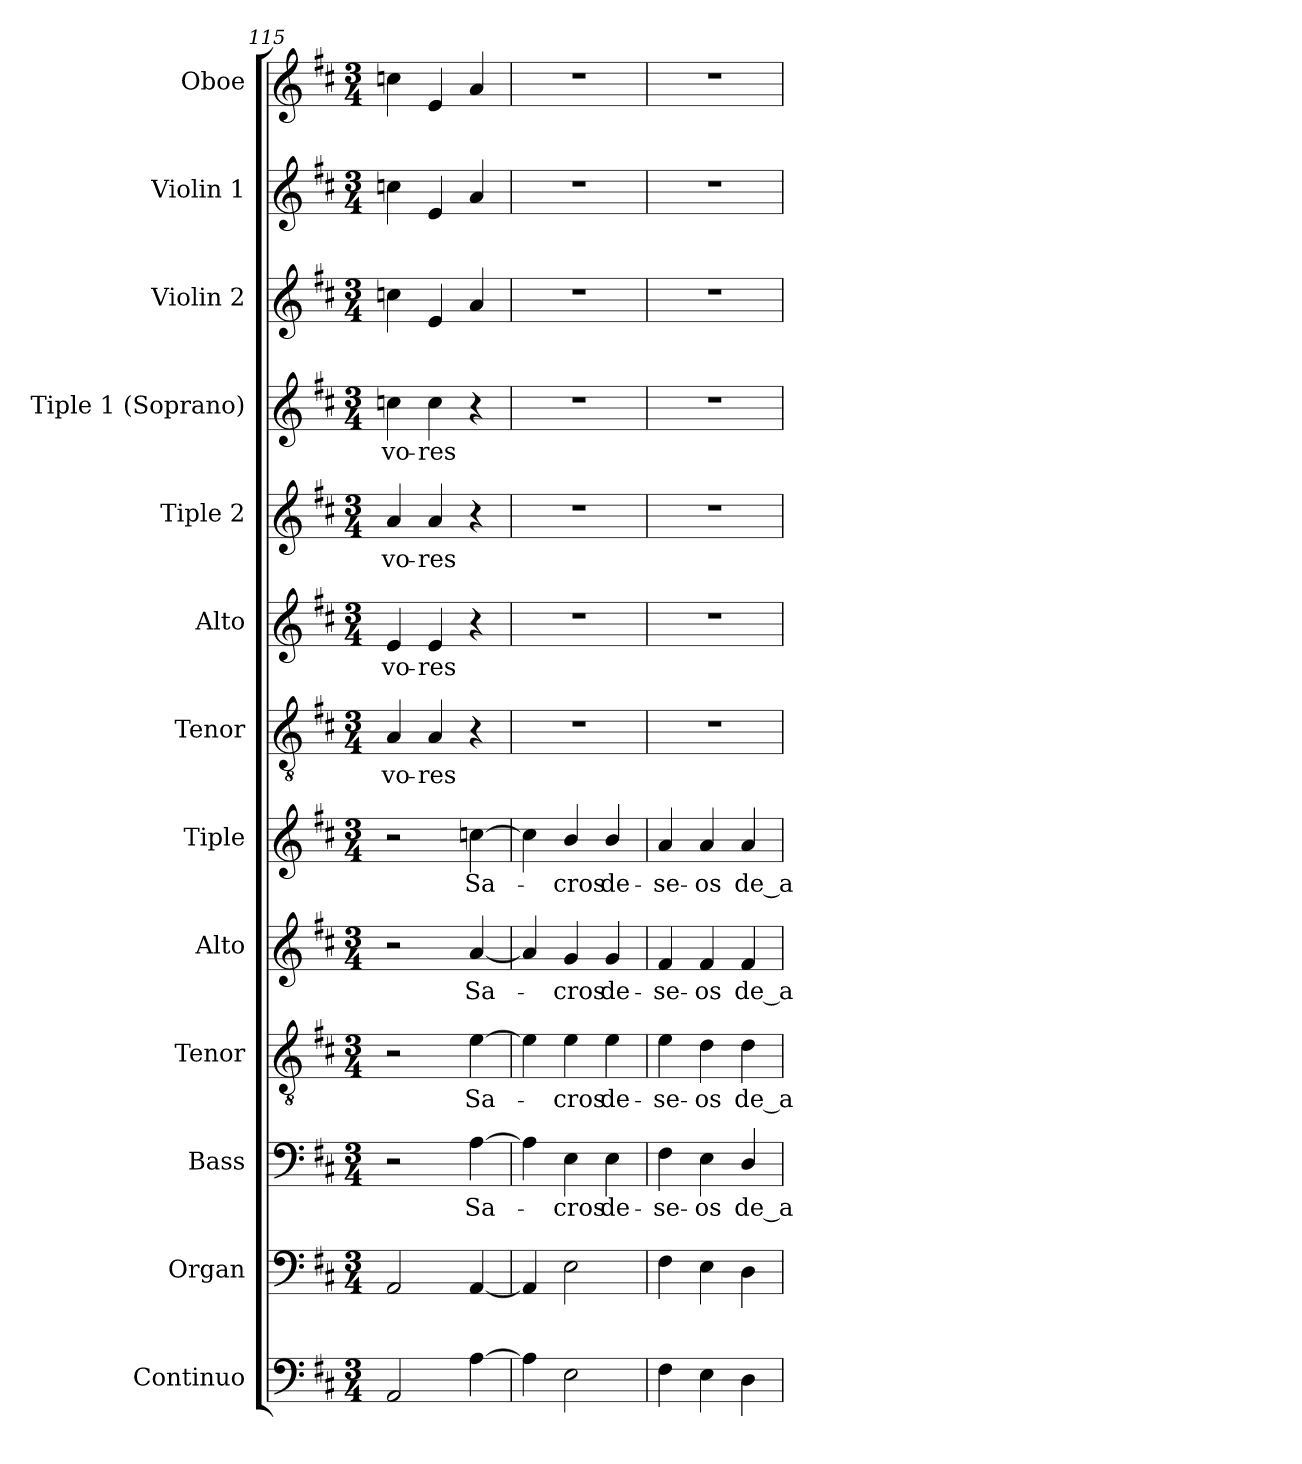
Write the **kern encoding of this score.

**kern	**kern	**kern	**text	**kern	**text	**kern	**text	**kern	**text	**kern	**text	**kern	**text	**kern	**text	**kern	**text	**kern	**kern	**kern
*part13	*part12	*part11	*part11	*part10	*part10	*part9	*part9	*part8	*part8	*part7	*part7	*part6	*part6	*part5	*part5	*part4	*part4	*part3	*part2	*part1
*staff13	*staff12	*staff11	*staff11	*staff10	*staff10	*staff9	*staff9	*staff8	*staff8	*staff7	*staff7	*staff6	*staff6	*staff5	*staff5	*staff4	*staff4	*staff3	*staff2	*staff1
*I"Continuo	*I"Organ	*I"Bass	*	*I"Tenor	*	*I"Alto	*	*I"Tiple	*	*I"Tenor	*	*I"Alto	*	*I"Tiple 2	*	*I"Tiple 1 (Soprano)	*	*I"Violin 2	*I"Violin 1	*I"Oboe
*I'Cont.	*I'Org.	*I'B.	*	*I'T.	*	*I'A.	*	*	*	*I'T.	*	*I'A.	*	*	*	*I'S1.	*	*I'Vln. 2	*I'Vln. 1	*I'Ob.
*clefF4	*clefF4	*clefF4	*	*clefGv2	*	*clefG2	*	*clefG2	*	*clefGv2	*	*clefG2	*	*clefG2	*	*clefG2	*	*clefG2	*clefG2	*clefG2
*	*	*	*	*ITrd7c12	*	*	*	*	*	*ITrd7c12	*	*	*	*	*	*	*	*	*	*
*k[f#c#]	*k[f#c#]	*k[f#c#]	*	*k[f#c#]	*	*k[f#c#]	*	*k[f#c#]	*	*k[f#c#]	*	*k[f#c#]	*	*k[f#c#]	*	*k[f#c#]	*	*k[f#c#]	*k[f#c#]	*k[f#c#]
*D:	*D:	*D:	*	*D:	*	*D:	*	*D:	*	*D:	*	*D:	*	*D:	*	*D:	*	*D:	*D:	*D:
*M3/4	*M3/4	*M3/4	*	*M3/4	*	*M3/4	*	*M3/4	*	*M3/4	*	*M3/4	*	*M3/4	*	*M3/4	*	*M3/4	*M3/4	*M3/4
=115	=115	=115	=115	=115	=115	=115	=115	=115	=115	=115	=115	=115	=115	=115	=115	=115	=115	=115	=115	=115
!	!	!	!	!	!	!	!	!	!	!	!LO:LY:b:color=#000000	!	!	!	!	!	!	!	!	!
!	!	!	!	!	!	!	!	!	!	!	!	!	!LO:LY:b:color=#000000	!	!	!	!	!	!	!
!	!	!	!	!	!	!	!	!	!	!	!	!	!	!	!LO:LY:b:color=#000000	!	!	!	!	!
!	!	!	!	!	!	!	!	!	!	!	!	!	!	!	!	!	!LO:LY:b:color=#000000	!	!	!
2AAi/	2AAi/	2r	.	2r	.	2r	.	2r	.	4AAi/	-vo-	4ei/	-vo-	4ai/	-vo-	4ccni\	-vo-	4ccni\	4ccni\	4ccni\
!	!	!	!	!	!	!	!	!	!	!	!LO:LY:b:color=#000000	!	!	!	!	!	!	!	!	!
!	!	!	!	!	!	!	!	!	!	!	!	!	!LO:LY:b:color=#000000	!	!	!	!	!	!	!
!	!	!	!	!	!	!	!	!	!	!	!	!	!	!	!LO:LY:b:color=#000000	!	!	!	!	!
!	!	!	!	!	!	!	!	!	!	!	!	!	!	!	!	!	!LO:LY:b:color=#000000	!	!	!
.	.	.	.	.	.	.	.	.	.	4AAi/	-res	4ei/	-res	4ai/	-res	4cci\	-res	4ei/	4ei/	4ei/
!	!	!	!LO:LY:b:color=#000000	!	!	!	!	!	!	!	!	!	!	!	!	!	!	!	!	!
!	!	!	!	!	!LO:LY:b:color=#000000	!	!	!	!	!	!	!	!	!	!	!	!	!	!	!
!	!	!	!	!	!	!	!LO:LY:b:color=#000000	!	!	!	!	!	!	!	!	!	!	!	!	!
!	!	!	!	!	!	!	!	!	!LO:LY:b:color=#000000	!	!	!	!	!	!	!	!	!	!	!
[4Ai\	[4AAi/	[4Ai\	Sa-	[4Ei\	Sa-	[4ai/	Sa-	[4ccni\	Sa-	4r	.	4r	.	4r	.	4r	.	4ai/	4ai/	4ai/
!!LO:PB:g=z
=116	=116	=116	=116	=116	=116	=116	=116	=116	=116	=116	=116	=116	=116	=116	=116	=116	=116	=116	=116	=116
!	!	!	!	!	!	!	!	!	!	!LO:N:vis=1	!	!LO:N:vis=1	!	!LO:N:vis=1	!	!LO:N:vis=1	!	!LO:N:vis=1	!LO:N:vis=1	!LO:N:vis=1
4Ai\]	4AAi/]	4Ai\]	.	4Ei\]	.	4ai/]	.	4cci\]	.	2.r	.	2.r	.	2.r	.	2.r	.	2.r	2.r	2.r
!	!	!	!LO:LY:b:color=#000000	!	!	!	!	!	!	!	!	!	!	!	!	!	!	!	!	!
!	!	!	!	!	!LO:LY:b:color=#000000	!	!	!	!	!	!	!	!	!	!	!	!	!	!	!
!	!	!	!	!	!	!	!LO:LY:b:color=#000000	!	!	!	!	!	!	!	!	!	!	!	!	!
!	!	!	!	!	!	!	!	!	!LO:LY:b:color=#000000	!	!	!	!	!	!	!	!	!	!	!
2Ei\	2Ei\	4Ei\	-cros	4Ei\	-cros	4gi/	-cros	4bi/	-cros	.	.	.	.	.	.	.	.	.	.	.
!	!	!	!LO:LY:b:color=#000000	!	!	!	!	!	!	!	!	!	!	!	!	!	!	!	!	!
!	!	!	!	!	!LO:LY:b:color=#000000	!	!	!	!	!	!	!	!	!	!	!	!	!	!	!
!	!	!	!	!	!	!	!LO:LY:b:color=#000000	!	!	!	!	!	!	!	!	!	!	!	!	!
!	!	!	!	!	!	!	!	!	!LO:LY:b:color=#000000	!	!	!	!	!	!	!	!	!	!	!
.	.	4Ei\	de-	4Ei\	de-	4gi/	de-	4bi/	de-	.	.	.	.	.	.	.	.	.	.	.
=117	=117	=117	=117	=117	=117	=117	=117	=117	=117	=117	=117	=117	=117	=117	=117	=117	=117	=117	=117	=117
!	!	!	!LO:LY:b:color=#000000	!	!	!	!	!	!	!	!	!	!	!	!	!	!	!	!	!
!	!	!	!	!	!LO:LY:b:color=#000000	!	!	!	!	!	!	!	!	!	!	!	!	!	!	!
!	!	!	!	!	!	!	!LO:LY:b:color=#000000	!	!	!	!	!	!	!	!	!	!	!	!	!
!	!	!	!	!	!	!	!	!	!LO:LY:b:color=#000000	!LO:N:vis=1	!	!LO:N:vis=1	!	!LO:N:vis=1	!	!LO:N:vis=1	!	!LO:N:vis=1	!LO:N:vis=1	!LO:N:vis=1
4F#i\	4F#i\	4F#i\	-se-	4Ei\	-se-	4f#i/	-se-	4ai/	-se-	2.r	.	2.r	.	2.r	.	2.r	.	2.r	2.r	2.r
!	!	!	!LO:LY:b:color=#000000	!	!	!	!	!	!	!	!	!	!	!	!	!	!	!	!	!
!	!	!	!	!	!LO:LY:b:color=#000000	!	!	!	!	!	!	!	!	!	!	!	!	!	!	!
!	!	!	!	!	!	!	!LO:LY:b:color=#000000	!	!	!	!	!	!	!	!	!	!	!	!	!
!	!	!	!	!	!	!	!	!	!LO:LY:b:color=#000000	!	!	!	!	!	!	!	!	!	!	!
4Ei\	4Ei\	4Ei\	-os	4Di\	-os	4f#i/	-os	4ai/	-os	.	.	.	.	.	.	.	.	.	.	.
!	!	!	!LO:LY:b:color=#000000	!	!	!	!	!	!	!	!	!	!	!	!	!	!	!	!	!
!	!	!	!	!	!LO:LY:b:color=#000000	!	!	!	!	!	!	!	!	!	!	!	!	!	!	!
!	!	!	!	!	!	!	!LO:LY:b:color=#000000	!	!	!	!	!	!	!	!	!	!	!	!	!
!	!	!	!	!	!	!	!	!	!LO:LY:b:color=#000000	!	!	!	!	!	!	!	!	!	!	!
4Di\	4Di\	4Di/	de_a-	4Di\	de_a-	4f#i/	de_a-	4ai/	de_a-	.	.	.	.	.	.	.	.	.	.	.
=	=	=	=	=	=	=	=	=	=	=	=	=	=	=	=	=	=	=	=	=
*-	*-	*-	*-	*-	*-	*-	*-	*-	*-	*-	*-	*-	*-	*-	*-	*-	*-	*-	*-	*-
